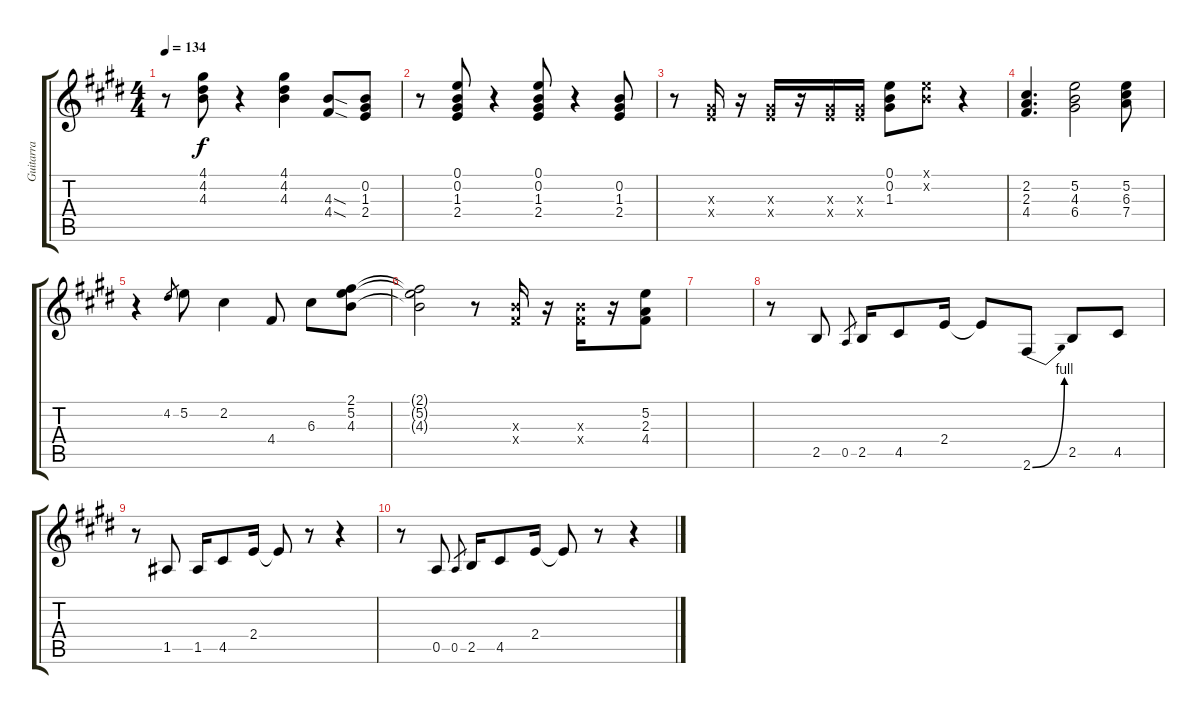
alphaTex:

\track ("Guitarra" "Guitarra") {instrument electricguitarclean}
\staff {score tabs}
\tuning (E4 B3 G3 D3 A2 E2) {hide}
\ts (4 4)
\tempo 134
\clef g2
\ks e
r.8{dy f} (4.1 4.2 4.3).8 r.4 (4.1 4.2 4.3).4 (4.3{sod} 4.4{sod}).8 (0.2 1.3 2.4).8 |
r.8 (0.1 0.2 1.3 2.4).8 r.4 (0.1 0.2 1.3 2.4).8 r.4 (0.2 1.3 2.4).8 |
r.8 (1.3{x} 2.4{x}).16 r.16 (1.3{x} 2.4{x}).16 r.16 (1.3{x} 2.4{x}).16 (1.3{x} 2.4{x}).16 (0.1 0.2 1.3).8 (0.1{x} 0.2{x}).8 r.4 |
(2.2 2.3 4.4).4{d} (5.2 4.3 6.4).2 (5.2 6.3 7.4).8 |
r.4 4.2.8{gr} 5.2.8 2.2.4 4.4.8 6.3.8 (2.1 5.2 4.3).8 |
(2.1{t} 5.2{t} 4.3{t}).2 r.8 (4.3{x} 4.4{x}).16 r.16 (4.3{x} 4.4{x}).16 r.16 (5.2 2.3 4.4).8 |
|
r.8 2.5.8 0.5.8{gr} 2.5.16 4.5.8 2.4.16 2.4{t}.8 2.6{be (bend 0 0 60 4)}.8 2.5.8 4.5.8 |
r.8 1.5.8 1.5.16 4.5.8 2.4.16 2.4{t}.8 r.8 r.4 |
r.8 0.5.8 0.5.8{gr} 2.5.16 4.5.8 2.4.16 2.4{t}.8 r.8 r.4
